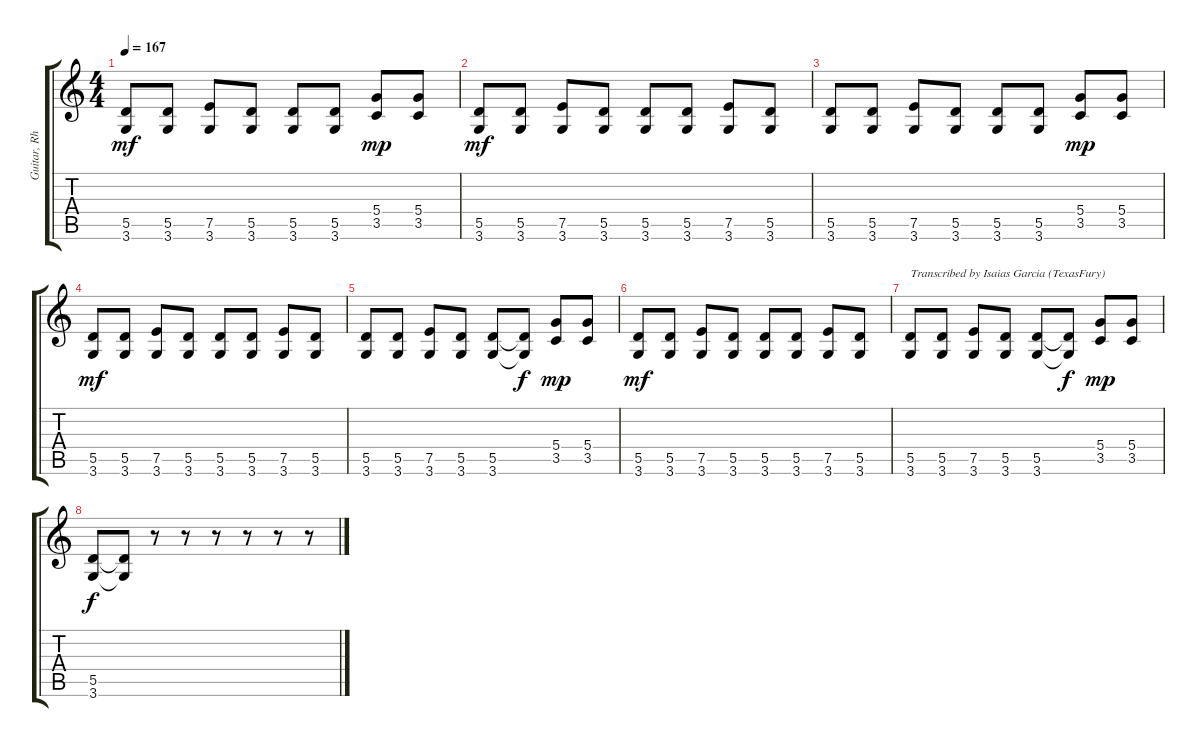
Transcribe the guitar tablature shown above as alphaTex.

\track ("Guitar, Rhythm" "Guitar, Rh") {instrument overdrivenguitar}
\staff {score tabs}
\tuning (E4 B3 G3 D3 A2 E2) {hide}
\ts (4 4)
\tempo 167
\clef g2
\ks aminor
(5.5 3.6).8{dy mf} (5.5 3.6).8 (7.5 3.6).8 (5.5 3.6).8 (5.5 3.6).8 (5.5 3.6).8 (5.4 3.5).8{dy mp} (5.4 3.5).8 |
(5.5 3.6).8{dy mf} (5.5 3.6).8 (7.5 3.6).8 (5.5 3.6).8 (5.5 3.6).8 (5.5 3.6).8 (7.5 3.6).8 (5.5 3.6).8 |
(5.5 3.6).8 (5.5 3.6).8 (7.5 3.6).8 (5.5 3.6).8 (5.5 3.6).8 (5.5 3.6).8 (5.4 3.5).8{dy mp} (5.4 3.5).8 |
(5.5 3.6).8{dy mf} (5.5 3.6).8 (7.5 3.6).8 (5.5 3.6).8 (5.5 3.6).8 (5.5 3.6).8 (7.5 3.6).8 (5.5 3.6).8 |
(5.5 3.6).8 (5.5 3.6).8 (7.5 3.6).8 (5.5 3.6).8 (5.5 3.6).8 (5.5{t} 3.6{t}).8{dy f} (5.4 3.5).8{dy mp} (5.4 3.5).8 |
(5.5 3.6).8{dy mf} (5.5 3.6).8 (7.5 3.6).8 (5.5 3.6).8 (5.5 3.6).8 (5.5 3.6).8 (7.5 3.6).8 (5.5 3.6).8 |
(5.5 3.6).8{txt "Transcribed by Isaias Garcia (TexasFury)"} (5.5 3.6).8 (7.5 3.6).8 (5.5 3.6).8 (5.5 3.6).8 (5.5{t} 3.6{t}).8{dy f} (5.4 3.5).8{dy mp} (5.4 3.5).8 |
(5.5 3.6).8{dy f} (5.5{t} 3.6{t}).8 r.8 r.8 r.8 r.8 r.8 r.8
